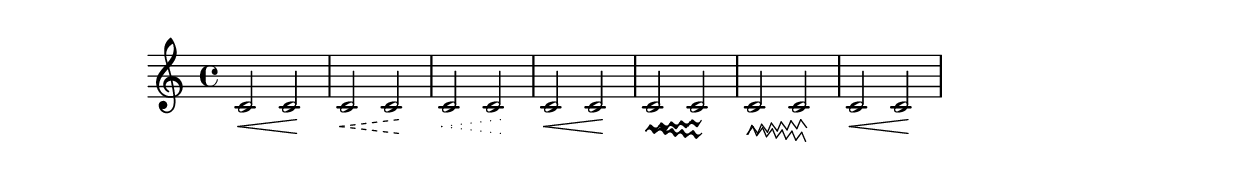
%% DO NOT EDIT this file manually; it is automatically
%% generated from LSR http://lsr.dsi.unimi.it
%% Make any changes in LSR itself, or in Documentation/snippets/new/ ,
%% and then run scripts/auxiliar/makelsr.py
%%
%% This file is in the public domain.
\version "2.14.2"

\header {
  lsrtags = "tweaks-and-overrides, expressive-marks"

%% Translation of GIT committish: 6977ddc9a3b63ea810eaecb864269c7d847ccf98
  texidoces = "
Los reguladores pueden imprimirse en uno cualquiera de los estilos de
@code{line-interface}: discontinuo, punteado, línea, trino o zig-zag.

"
  doctitlees = "Reguladores con distintos estilos de línea"



  texidoc = "
Hairpins can take any style from @code{line-interface} - dashed-line,
dotted-line, line, trill or zigzag.

"
  doctitle = "Hairpins with different line styles"
} % begin verbatim


\relative c' {
  c2\< c\!
  \override Hairpin #'style = #'dashed-line
  c2\< c\!
  \override Hairpin #'style = #'dotted-line
  c2\< c\!
  \override Hairpin #'style = #'line
  c2\< c\!
  \override Hairpin #'style = #'trill
  c2\< c\!
  \override Hairpin #'style = #'zigzag
  c2\< c\!
  \revert Hairpin #'style
  c2\< c\!
}

